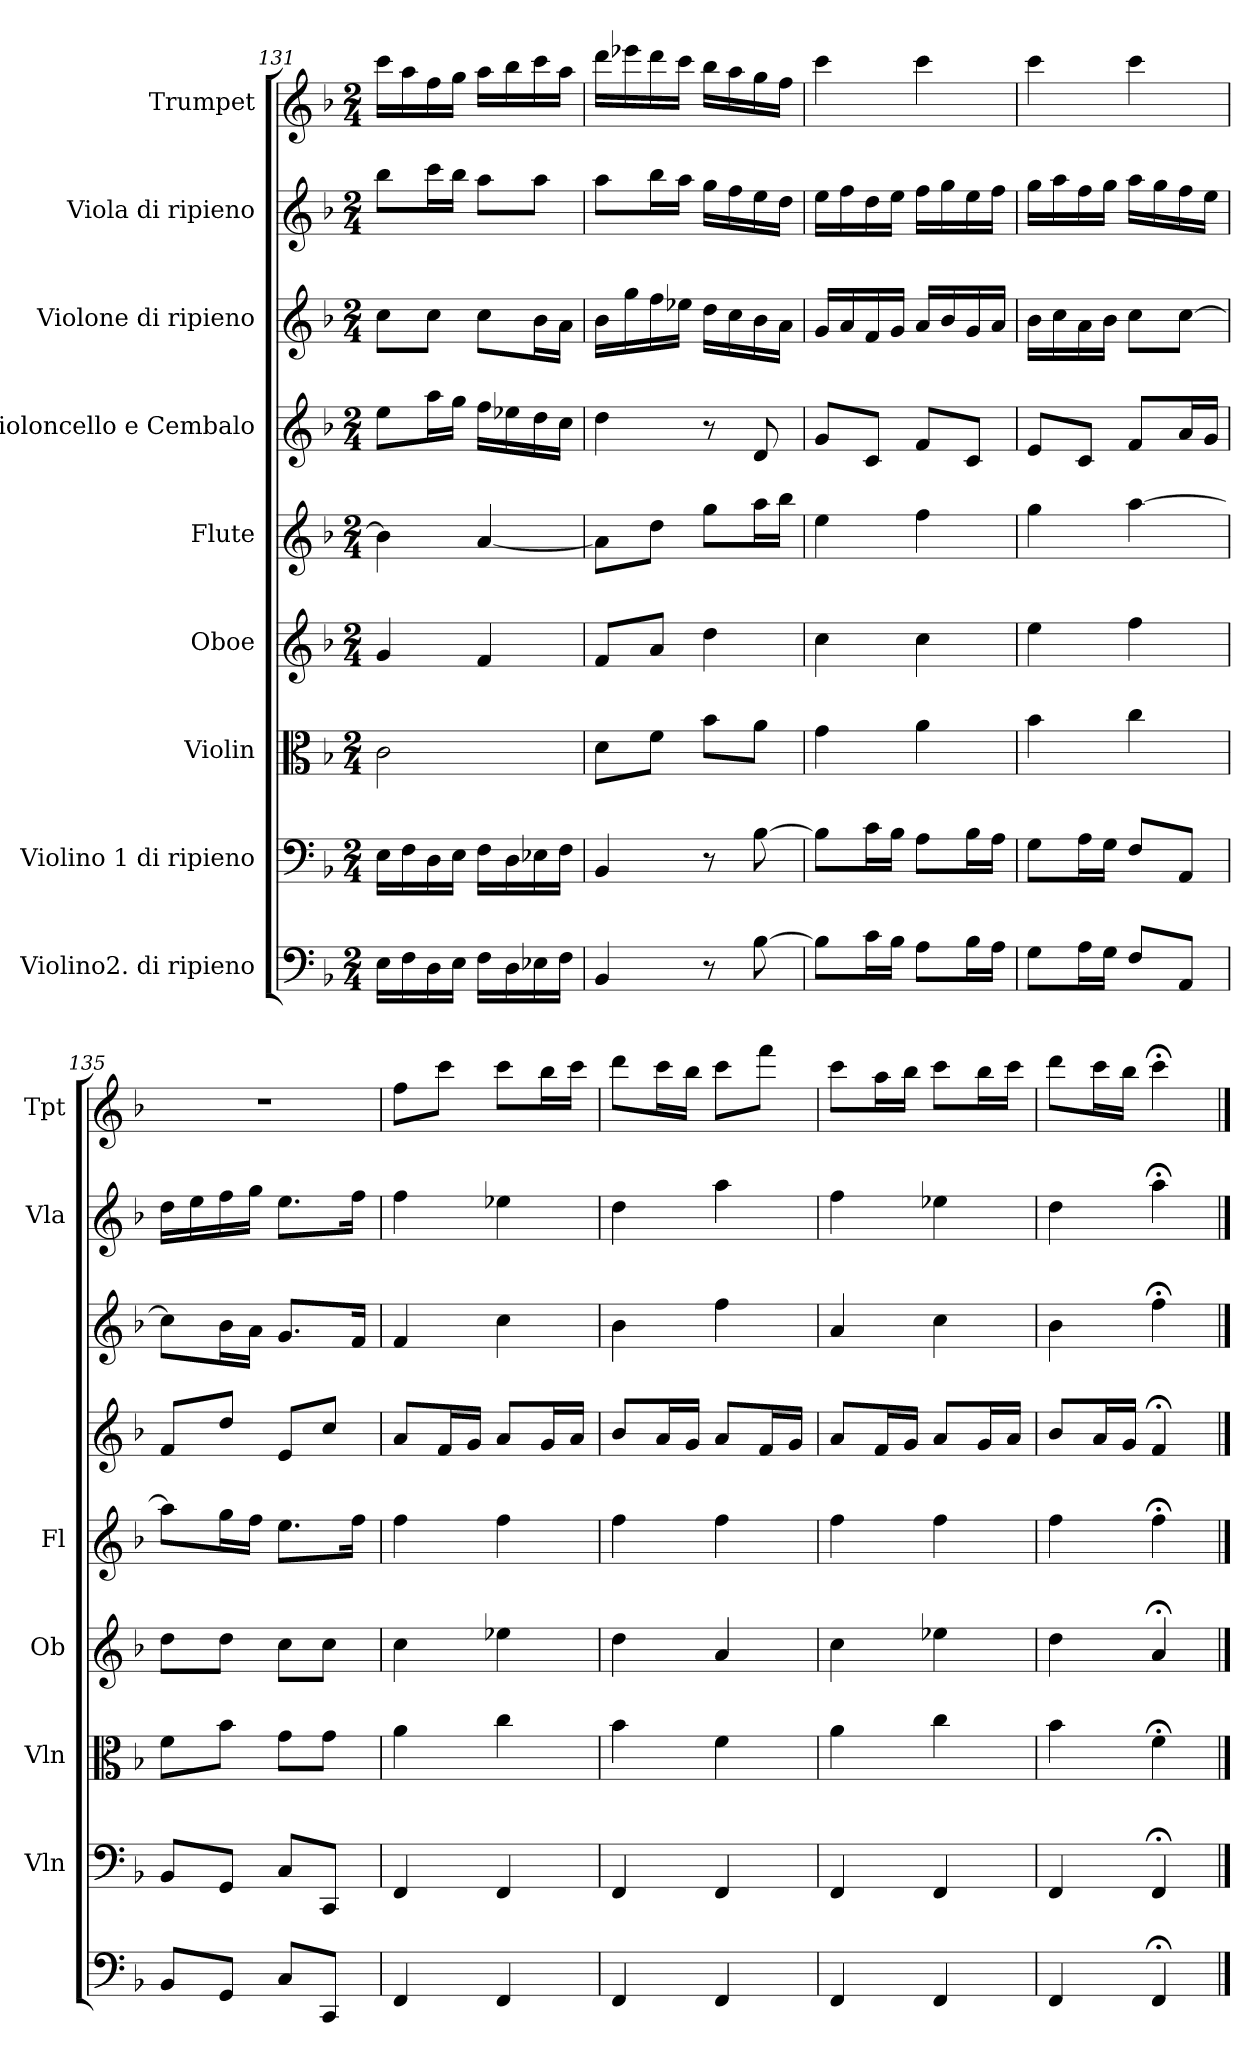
**kern	**kern	**kern	**kern	**kern	**kern	**kern	**kern	**kern
*part9	*part8	*part7	*part6	*part5	*part4	*part3	*part2	*part1
*staff9	*staff8	*staff7	*staff6	*staff5	*staff4	*staff3	*staff2	*staff1
*I"Violino2. di ripieno	*I"Violino 1 di ripieno	*I"Violin	*I"Oboe	*I"Flute	*I"Violoncello e Cembalo	*I"Violone di ripieno	*I"Viola di ripieno	*I"Trumpet
*	*I'Vln	*I'Vln	*I'Ob	*I'Fl	*	*	*I'Vla	*I'Tpt
*clefF4	*clefF4	*clefC3	*clefG2	*clefG2	*clefG2	*clefG2	*clefG2	*clefG2
*	*	*	*	*	*	*	*	*ITrd1c2
*k[b-]	*k[b-]	*k[b-]	*k[b-]	*k[b-]	*k[b-]	*k[b-]	*k[b-]	*k[b-e-a-]
*F:	*F:	*F:	*F:	*F:	*F:	*F:	*F:	*E-:
*M2/4	*M2/4	*M2/4	*M2/4	*M2/4	*M2/4	*M2/4	*M2/4	*M2/4
=131	=131	=131	=131	=131	=131	=131	=131	=131
16E\LL	16E\LL	2c\	4g/	4b-\]	8ee\L	8cc\L	8bb-\L	16bb-\LL
16F\	16F\	.	.	.	.	.	.	16gg\
16D\	16D\	.	.	.	16aa\L	8cc\J	16ccc\L	16ee-\
16E\JJ	16E\JJ	.	.	.	16gg\JJ	.	16bb-\JJ	16ff\JJ
16F\LL	16F\LL	.	4f/	[4a/	16ff\LL	8cc\L	8aa\L	16gg\LL
16D\	16D\	.	.	.	16ee-\	.	.	16aa-\
16E-\	16E-\	.	.	.	16dd\	16b-\L	8aa\J	16bb-\
16F\JJ	16F\JJ	.	.	.	16cc\JJ	16a\JJ	.	16gg\JJ
=132	=132	=132	=132	=132	=132	=132	=132	=132
4BB-/	4BB-/	8d\L	8f/L	8a\L]	4dd\	16b-\LL	8aa\L	16ccc\LL
.	.	.	.	.	.	16gg\	.	16ddd-\
.	.	8f\J	8a/J	8dd\J	.	16ff\	16bb-\L	16ccc\
.	.	.	.	.	.	16ee-\JJ	16aa\JJ	16bb-\JJ
8r	8r	8b-\L	4dd\	8gg\L	8r	16dd\LL	16gg\LL	16aa-\LL
.	.	.	.	.	.	16cc\	16ff\	16gg\
[8B-\	[8B-\	8a\J	.	16aa\L	8d/	16b-\	16ee\	16ff\
.	.	.	.	16bb-\JJ	.	16a\JJ	16dd\JJ	16ee-\JJ
=133	=133	=133	=133	=133	=133	=133	=133	=133
8B-\L]	8B-\L]	4g\	4cc\	4ee\	8g/L	16g/LL	16ee\LL	4bb-\
.	.	.	.	.	.	16a/	16ff\	.
16c\L	16c\L	.	.	.	8c/J	16f/	16dd\	.
16B-\JJ	16B-\JJ	.	.	.	.	16g/JJ	16ee\JJ	.
8A\L	8A\L	4a\	4cc\	4ff\	8f/L	16a/LL	16ff\LL	4bb-\
.	.	.	.	.	.	16b-/	16gg\	.
16B-\L	16B-\L	.	.	.	8c/J	16g/	16ee\	.
16A\JJ	16A\JJ	.	.	.	.	16a/JJ	16ff\JJ	.
=134	=134	=134	=134	=134	=134	=134	=134	=134
8G\L	8G\L	4b-\	4ee\	4gg\	8e/L	16b-\LL	16gg\LL	4bb-\
.	.	.	.	.	.	16cc\	16aa\	.
16A\L	16A\L	.	.	.	8c/J	16a\	16ff\	.
16G\JJ	16G\JJ	.	.	.	.	16b-\JJ	16gg\JJ	.
8F/L	8F/L	4cc\	4ff\	[4aa\	8f/L	8cc\L	16aa\LL	4bb-\
.	.	.	.	.	.	.	16gg\	.
8AA/J	8AA/J	.	.	.	16a/L	[8cc\J	16ff\	.
.	.	.	.	.	16g/JJ	.	16ee\JJ	.
=135	=135	=135	=135	=135	=135	=135	=135	=135
8BB-/L	8BB-/L	8f\L	8dd\L	8aa\L]	8f/L	8cc\L]	16dd\LL	2r
.	.	.	.	.	.	.	16ee\	.
8GG/J	8GG/J	8b-\J	8dd\J	16gg\L	8dd/J	16b-\L	16ff\	.
.	.	.	.	16ff\JJ	.	16a\JJ	16gg\JJ	.
8C/L	8C/L	8g\L	8cc\L	8.ee\L	8e/L	8.g/L	8.ee\L	.
8CC/J	8CC/J	8g\J	8cc\J	.	8cc/J	.	.	.
.	.	.	.	16ff\Jk	.	16f/Jk	16ff\Jk	.
=136	=136	=136	=136	=136	=136	=136	=136	=136
4FF/	4FF/	4a\	4cc\	4ff\	8a/L	4f/	4ff\	8ee-\L
.	.	.	.	.	16f/L	.	.	8bb-\J
.	.	.	.	.	16g/JJ	.	.	.
4FF/	4FF/	4cc\	4ee-\	4ff\	8a/L	4cc\	4ee-\	8bb-\L
.	.	.	.	.	16g/L	.	.	16aa-\L
.	.	.	.	.	16a/JJ	.	.	16bb-\JJ
=137	=137	=137	=137	=137	=137	=137	=137	=137
4FF/	4FF/	4b-\	4dd\	4ff\	8b-/L	4b-\	4dd\	8ccc\L
.	.	.	.	.	16a/L	.	.	16bb-\L
.	.	.	.	.	16g/JJ	.	.	16aa-\JJ
4FF/	4FF/	4f\	4a/	4ff\	8a/L	4ff\	4aa\	8bb-\L
.	.	.	.	.	16f/L	.	.	8eee-\J
.	.	.	.	.	16g/JJ	.	.	.
=138	=138	=138	=138	=138	=138	=138	=138	=138
4FF/	4FF/	4a\	4cc\	4ff\	8a/L	4a/	4ff\	8bb-\L
.	.	.	.	.	16f/L	.	.	16gg\L
.	.	.	.	.	16g/JJ	.	.	16aa-\JJ
4FF/	4FF/	4cc\	4ee-\	4ff\	8a/L	4cc\	4ee-\	8bb-\L
.	.	.	.	.	16g/L	.	.	16aa-\L
.	.	.	.	.	16a/JJ	.	.	16bb-\JJ
=139	=139	=139	=139	=139	=139	=139	=139	=139
4FF/	4FF/	4b-\	4dd\	4ff\	8b-/L	4b-\	4dd\	8ccc\L
.	.	.	.	.	16a/L	.	.	16bb-\L
.	.	.	.	.	16g/JJ	.	.	16aa-\JJ
4FF;/	4FF;/	4f;<\	4a;/	4ff;<\	4f;/	4ff;<\	4aa;<\	4bb-;<\
==	==	==	==	==	==	==	==	==
*-	*-	*-	*-	*-	*-	*-	*-	*-
